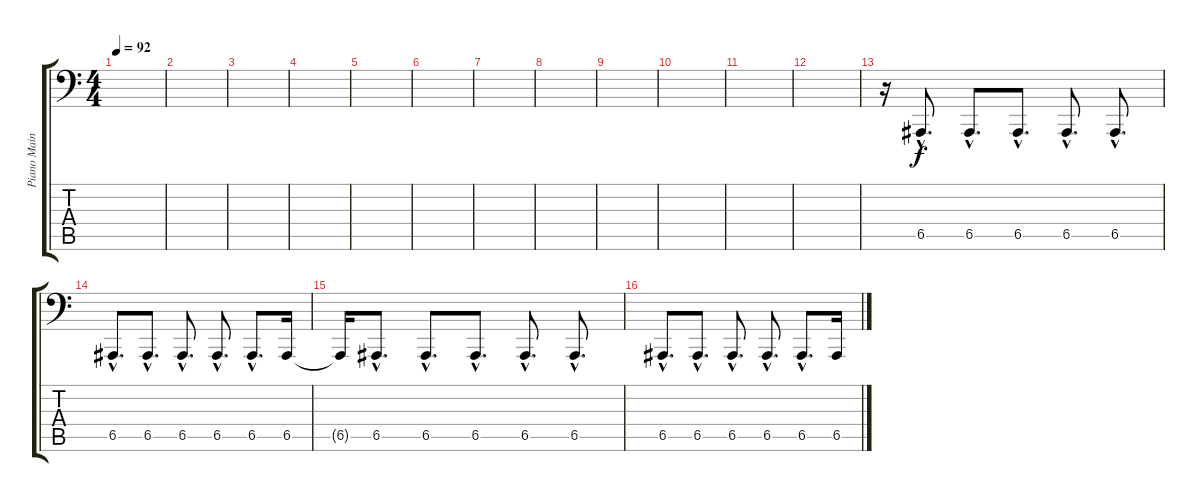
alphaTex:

\track ("Piano Main Gauche" "Piano Main") {instrument acousticgrandpiano}
\staff {score tabs}
\tuning (C3 G2 D2 A1 E1 B0) {hide}
\ts (4 4)
\tempo 92
\clef f4
\ks c
|
|
|
|
|
|
|
|
|
|
|
|
r.16 6.5{hac}.8{d} 6.5{hac}.8{d} 6.5{hac}.8{d} 6.5{hac}.8{d} 6.5{hac}.8{d} |
6.5{hac}.8{d} 6.5{hac}.8{d} 6.5{hac}.8{d} 6.5{hac}.8{d} 6.5{hac}.8{d} 6.5.16 |
6.5{t}.16 6.5{hac}.8{d} 6.5{hac}.8{d} 6.5{hac}.8{d} 6.5{hac}.8{d} 6.5{hac}.8{d} |
6.5{hac}.8{d} 6.5{hac}.8{d} 6.5{hac}.8{d} 6.5{hac}.8{d} 6.5{hac}.8{d} 6.5.16
